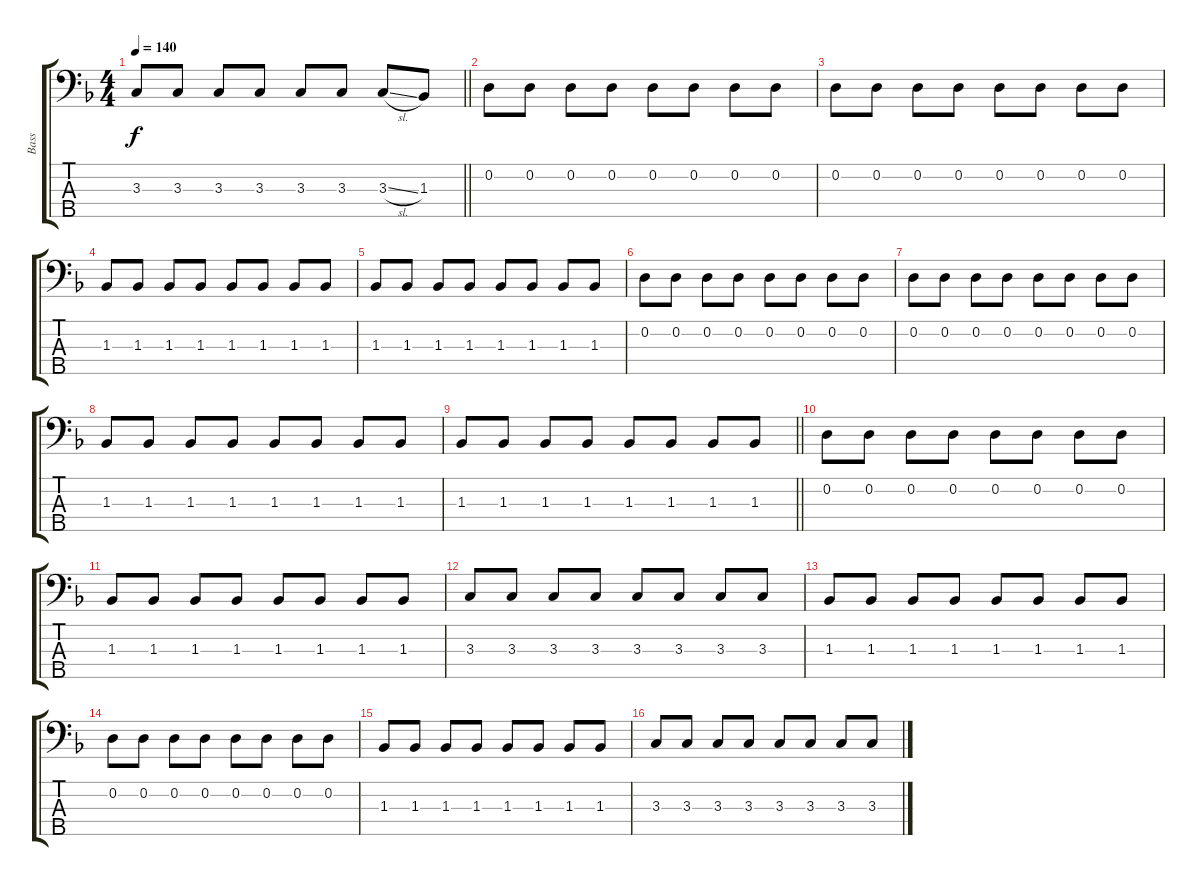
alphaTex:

\track ("Bass" "Bass") {instrument electricbassfinger}
\staff {score tabs}
\tuning (G2 D2 A1 E1 B0) {hide}
\ts (4 4)
\tempo 140
\clef f4
\barLineRight lightlight
\ks dminor
3.3.8{dy f} 3.3.8 3.3.8 3.3.8 3.3.8 3.3.8 3.3{sl}.8 1.3.8 |
0.2.8 0.2.8 0.2.8 0.2.8 0.2.8 0.2.8 0.2.8 0.2.8 |
0.2.8 0.2.8 0.2.8 0.2.8 0.2.8 0.2.8 0.2.8 0.2.8 |
1.3.8 1.3.8 1.3.8 1.3.8 1.3.8 1.3.8 1.3.8 1.3.8 |
1.3.8 1.3.8 1.3.8 1.3.8 1.3.8 1.3.8 1.3.8 1.3.8 |
0.2.8 0.2.8 0.2.8 0.2.8 0.2.8 0.2.8 0.2.8 0.2.8 |
0.2.8 0.2.8 0.2.8 0.2.8 0.2.8 0.2.8 0.2.8 0.2.8 |
1.3.8 1.3.8 1.3.8 1.3.8 1.3.8 1.3.8 1.3.8 1.3.8 |
\barLineRight lightlight
1.3.8 1.3.8 1.3.8 1.3.8 1.3.8 1.3.8 1.3.8 1.3.8 |
0.2.8 0.2.8 0.2.8 0.2.8 0.2.8 0.2.8 0.2.8 0.2.8 |
1.3.8 1.3.8 1.3.8 1.3.8 1.3.8 1.3.8 1.3.8 1.3.8 |
3.3.8 3.3.8 3.3.8 3.3.8 3.3.8 3.3.8 3.3.8 3.3.8 |
1.3.8 1.3.8 1.3.8 1.3.8 1.3.8 1.3.8 1.3.8 1.3.8 |
0.2.8 0.2.8 0.2.8 0.2.8 0.2.8 0.2.8 0.2.8 0.2.8 |
1.3.8 1.3.8 1.3.8 1.3.8 1.3.8 1.3.8 1.3.8 1.3.8 |
3.3.8 3.3.8 3.3.8 3.3.8 3.3.8 3.3.8 3.3.8 3.3.8
